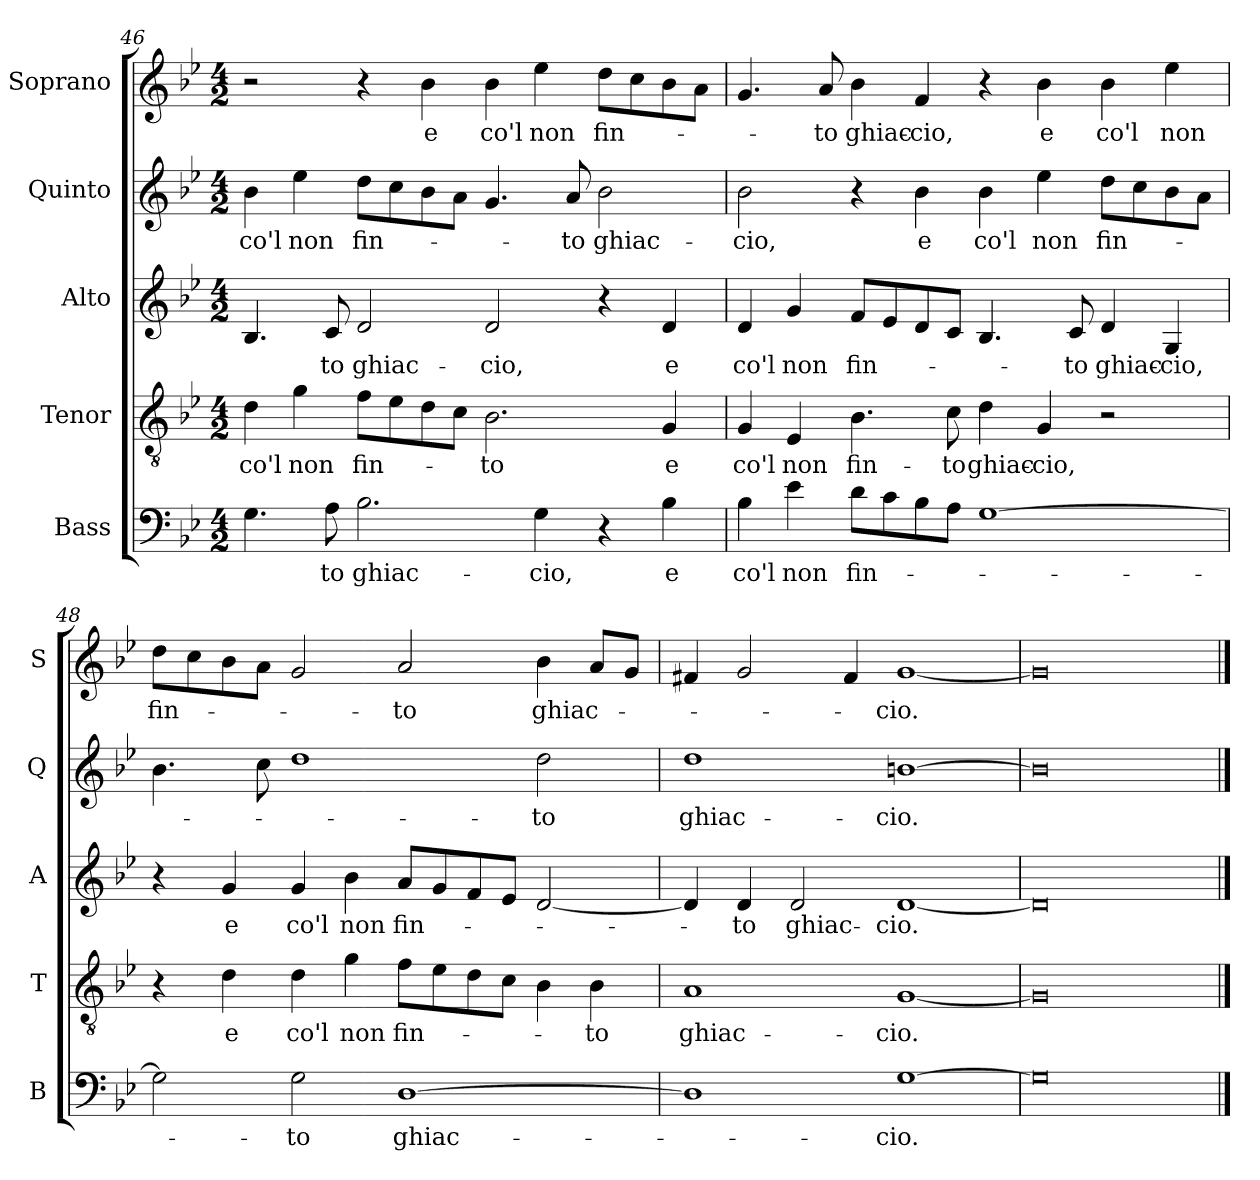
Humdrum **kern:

**kern	**text	**kern	**text	**kern	**text	**kern	**text	**kern	**text
*part5	*part5	*part4	*part4	*part3	*part3	*part2	*part2	*part1	*part1
*staff5	*staff5	*staff4	*staff4	*staff3	*staff3	*staff2	*staff2	*staff1	*staff1
*I"Bass	*	*I"Tenor	*	*I"Alto	*	*I"Quinto	*	*I"Soprano	*
*I'B	*	*I'T	*	*I'A	*	*I'Q	*	*I'S	*
*clefF4	*	*clefGv2	*	*clefG2	*	*clefG2	*	*clefG2	*
*k[b-e-]	*	*k[b-e-]	*	*k[b-e-]	*	*k[b-e-]	*	*k[b-e-]	*
*B-:	*	*B-:	*	*B-:	*	*B-:	*	*B-:	*
*M4/2	*	*M4/2	*	*M4/2	*	*M4/2	*	*M4/2	*
=46	=46	=46	=46	=46	=46	=46	=46	=46	=46
!	!	!	!LO:LY:b	!	!	!	!LO:LY:b	!	!
4.G\	.	4d\	co'l	4.B-/	.	4b-\	co'l	2r	.
!	!	!	!LO:LY:b	!	!	!	!LO:LY:b	!	!
.	.	4g\	non	.	.	4ee-\	non	.	.
!	!LO:LY:b	!	!	!	!LO:LY:b	!	!	!	!
8A\	-to	.	.	8c/	-to	.	.	.	.
!	!LO:LY:b	!	!LO:LY:b	!	!LO:LY:b	!	!LO:LY:b	!	!
2.B-\	ghiac-	8f\L	fin-	2d/	ghiac-	8dd\L	fin-	4r	.
.	.	8e-\	.	.	.	8cc\	.	.	.
!	!	!	!	!	!	!	!	!	!LO:LY:b
.	.	8d\	.	.	.	8b-\	.	4b-\	e
.	.	8c\J	.	.	.	8a\J	.	.	.
!	!	!	!LO:LY:b	!	!LO:LY:b	!	!	!	!LO:LY:b
.	.	2.B-\	-to	2d/	-cio,	4.g/	.	4b-\	co'l
!	!LO:LY:b	!	!	!	!	!	!	!	!LO:LY:b
4G\	-cio,	.	.	.	.	.	.	4ee-\	non
!	!	!	!	!	!	!	!LO:LY:b	!	!
.	.	.	.	.	.	8a/	-to	.	.
!	!	!	!	!	!	!	!LO:LY:b	!	!LO:LY:b
4r	.	.	.	4r	.	2b-\	ghiac-	8dd\L	fin-
.	.	.	.	.	.	.	.	8cc\	.
!	!LO:LY:b	!	!LO:LY:b	!	!LO:LY:b	!	!	!	!
4B-\	e	4G/	e	4d/	e	.	.	8b-\	.
.	.	.	.	.	.	.	.	8a\J	.
!!LO:LB:g=z
=47	=47	=47	=47	=47	=47	=47	=47	=47	=47
!	!LO:LY:b	!	!LO:LY:b	!	!LO:LY:b	!	!LO:LY:b	!	!
4B-\	co'l	4G/	co'l	4d/	co'l	2b-\	-cio,	4.g/	.
!	!LO:LY:b	!	!LO:LY:b	!	!LO:LY:b	!	!	!	!
4e-\	non	4E-/	non	4g/	non	.	.	.	.
!	!	!	!	!	!	!	!	!	!LO:LY:b
.	.	.	.	.	.	.	.	8a/	-to
!	!LO:LY:b	!	!LO:LY:b	!	!LO:LY:b	!	!	!	!LO:LY:b
8d\L	fin-	4.B-\	fin-	8f/L	fin-	4r	.	4b-\	ghiac-
8c\	.	.	.	8e-/	.	.	.	.	.
!	!	!	!	!	!	!	!LO:LY:b	!	!LO:LY:b
8B-\	.	.	.	8d/	.	4b-\	e	4f/	-cio,
!	!	!	!LO:LY:b	!	!	!	!	!	!
8A\J	.	8c\	-to	8c/J	.	.	.	.	.
!	!	!	!LO:LY:b	!	!	!	!LO:LY:b	!	!
[1G	.	4d\	ghiac-	4.B-/	.	4b-\	co'l	4r	.
!	!	!	!LO:LY:b	!	!	!	!LO:LY:b	!	!LO:LY:b
.	.	4G/	-cio,	.	.	4ee-\	non	4b-\	e
!	!	!	!	!	!LO:LY:b	!	!	!	!
.	.	.	.	8c/	-to	.	.	.	.
!	!	!	!	!	!LO:LY:b	!	!LO:LY:b	!	!LO:LY:b
.	.	2r	.	4d/	ghiac-	8dd\L	fin-	4b-\	co'l
.	.	.	.	.	.	8cc\	.	.	.
!	!	!	!	!	!LO:LY:b	!	!	!	!LO:LY:b
.	.	.	.	4G/	-cio,	8b-\	.	4ee-\	non
.	.	.	.	.	.	8a\J	.	.	.
=48	=48	=48	=48	=48	=48	=48	=48	=48	=48
!	!	!	!	!	!	!	!	!	!LO:LY:b
2G\]	.	4r	.	4r	.	4.b-\	.	8dd\L	fin-
.	.	.	.	.	.	.	.	8cc\	.
!	!	!	!LO:LY:b	!	!LO:LY:b	!	!	!	!
.	.	4d\	e	4g/	e	.	.	8b-\	.
.	.	.	.	.	.	8cc\	.	8a\J	.
!	!LO:LY:b	!	!LO:LY:b	!	!LO:LY:b	!	!	!	!
2G\	-to	4d\	co'l	4g/	co'l	1dd	.	2g/	.
!	!	!	!LO:LY:b	!	!LO:LY:b	!	!	!	!
.	.	4g\	non	4b-\	non	.	.	.	.
!	!LO:LY:b	!	!LO:LY:b	!	!LO:LY:b	!	!	!	!LO:LY:b
[1D	ghiac-	8f\L	fin-	8a/L	fin-	.	.	2a/	-to
.	.	8e-\	.	8g/	.	.	.	.	.
.	.	8d\	.	8f/	.	.	.	.	.
.	.	8c\J	.	8e-/J	.	.	.	.	.
!	!	!	!	!	!	!	!LO:LY:b	!	!LO:LY:b
.	.	4B-\	.	[2d/	.	2dd\	-to	4b-\	ghiac-
!	!	!	!LO:LY:b	!	!	!	!	!	!
.	.	4B-\	-to	.	.	.	.	8a/L	.
.	.	.	.	.	.	.	.	8g/J	.
=49	=49	=49	=49	=49	=49	=49	=49	=49	=49
!	!	!	!LO:LY:b	!	!	!	!LO:LY:b	!	!
1D]	.	1A	ghiac-	4d/]	.	1dd	ghiac-	4f#X/	.
!	!	!	!	!	!LO:LY:b	!	!	!	!
.	.	.	.	4d/	-to	.	.	2g/	.
!	!	!	!	!	!LO:LY:b	!	!	!	!
.	.	.	.	2d/	ghiac-	.	.	.	.
.	.	.	.	.	.	.	.	4f#/	.
!	!LO:LY:b	!	!LO:LY:b	!	!LO:LY:b	!	!LO:LY:b	!	!LO:LY:b
[1G	-cio.	[1G	-cio.	[1d	-cio.	[1bn	-cio.	[1g	-cio.
=50	=50	=50	=50	=50	=50	=50	=50	=50	=50
0G]	.	0G]	.	0d]	.	0b]	.	0g]	.
==	==	==	==	==	==	==	==	==	==
*-	*-	*-	*-	*-	*-	*-	*-	*-	*-
